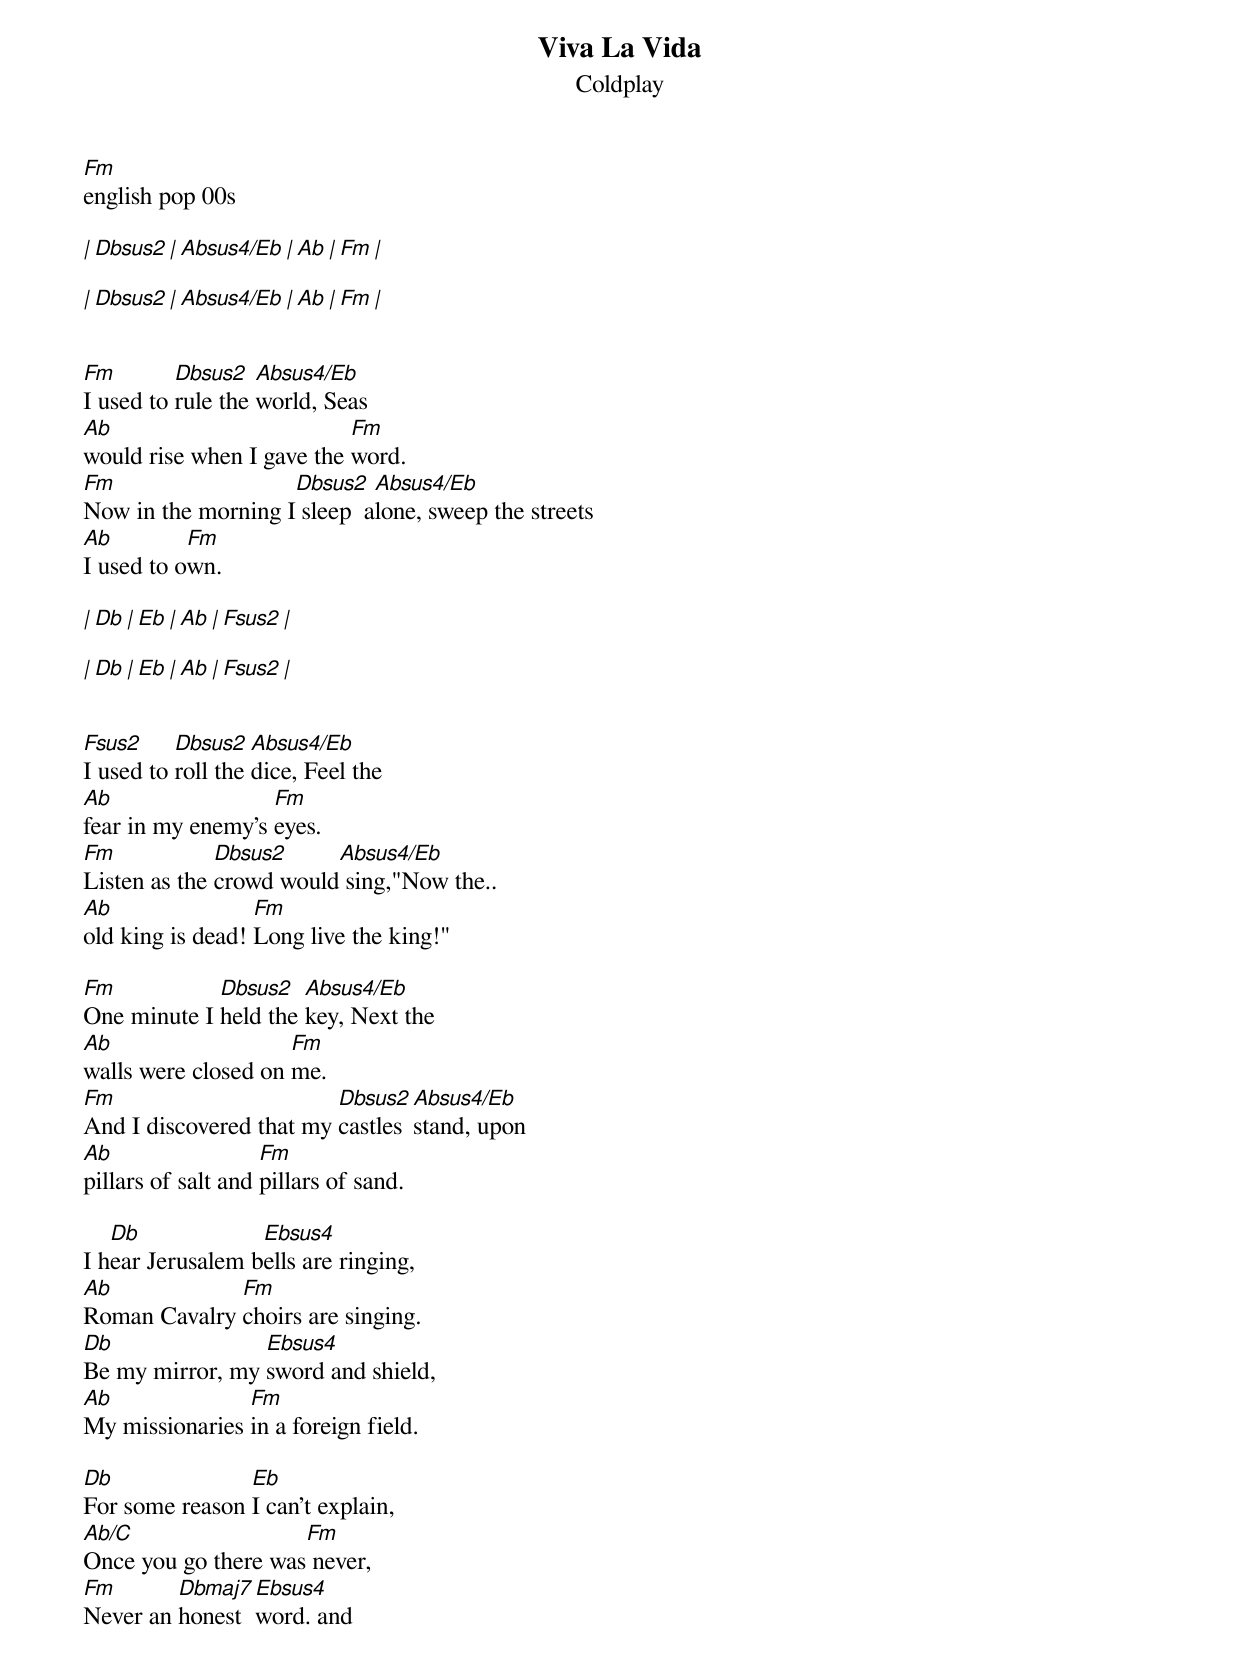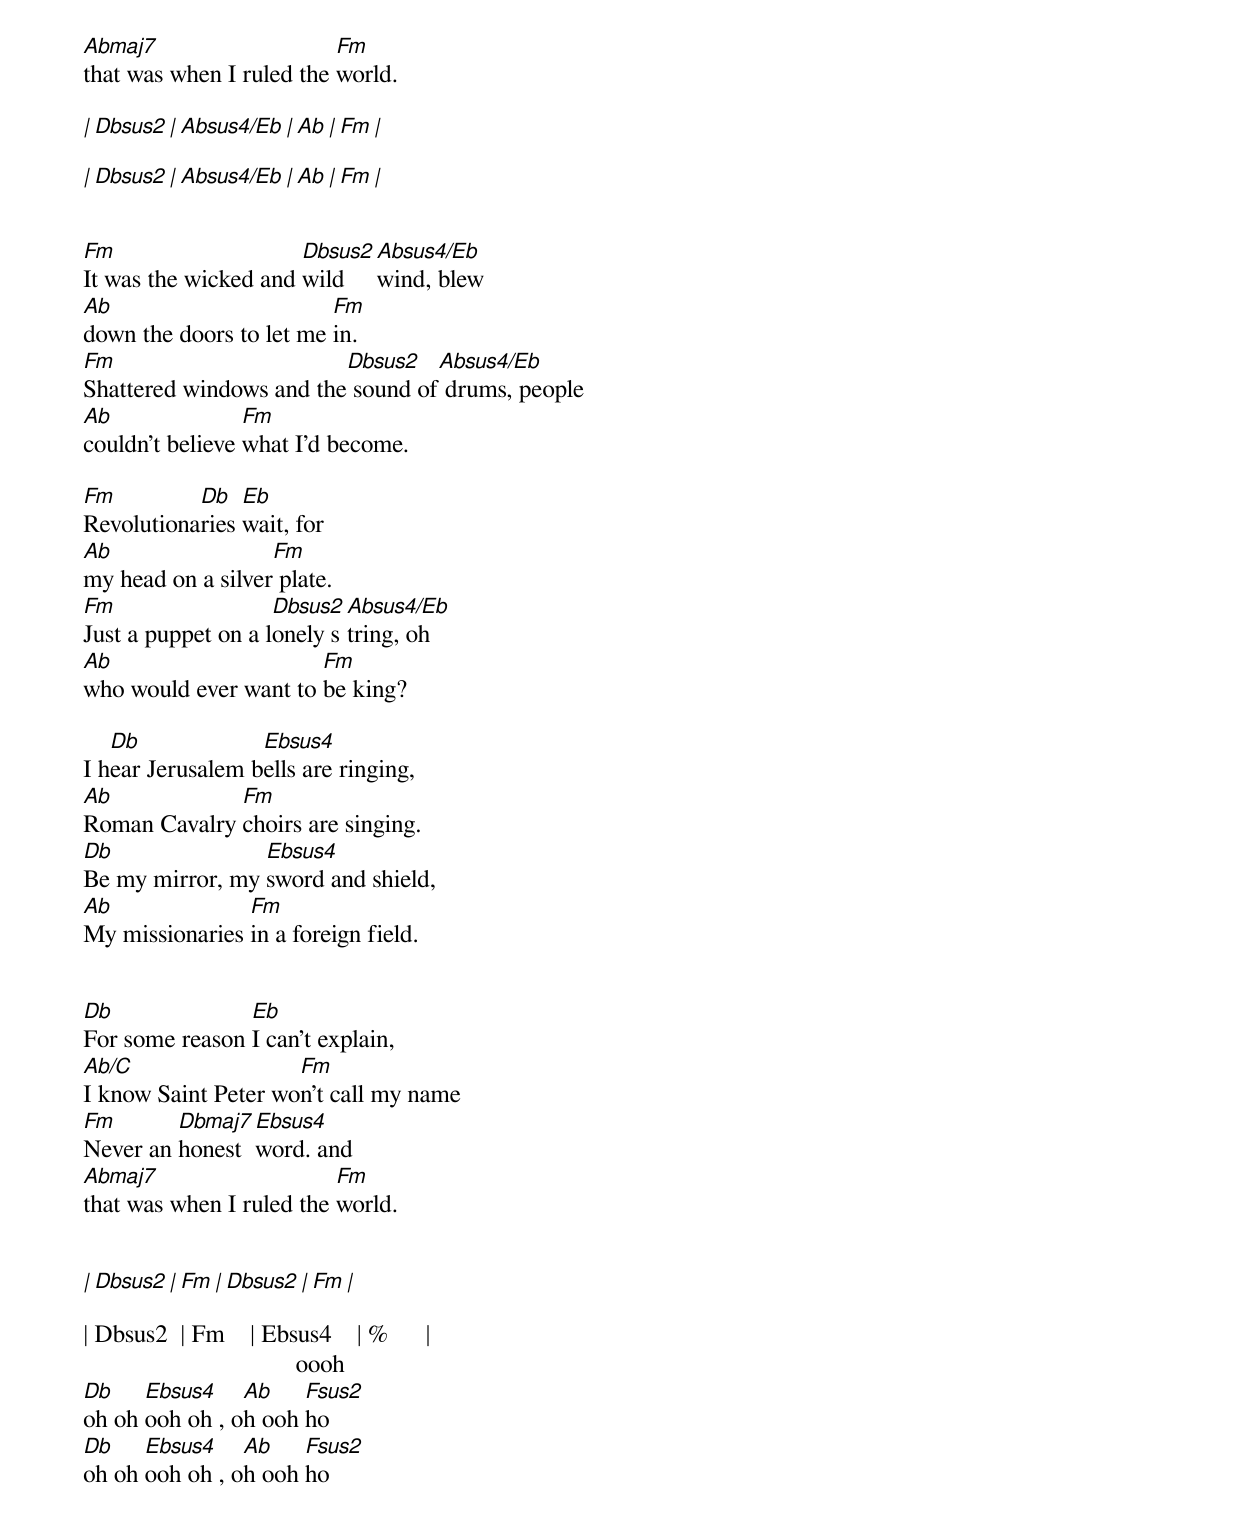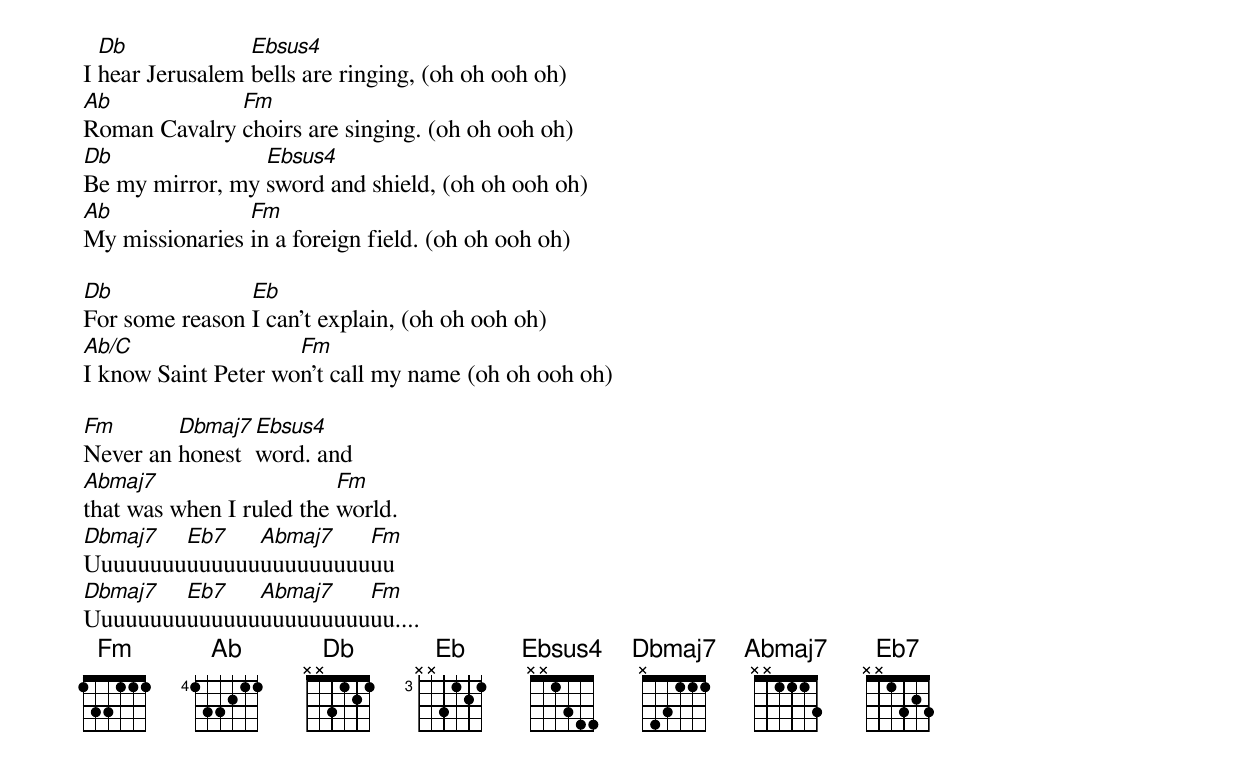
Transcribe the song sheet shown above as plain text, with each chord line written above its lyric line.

Viva La Vida
Coldplay
Fm
english pop 00s

| Dbsus2   | Absus4/Eb    | Ab      | Fm      |

| Dbsus2   | Absus4/Eb    | Ab      | Fm      |


Fm        Dbsus2   Absus4/Eb
I used to rule the world, Seas
Ab                         Fm
would rise when I gave the word.
Fm                  Dbsus2   Absus4/Eb
Now in the morning I sleep  alone, sweep the streets
Ab         Fm
I used to own.

| Db   | Eb   | Ab  | Fsus2  |

| Db   | Eb   | Ab  | Fsus2  |


Fsus2     Dbsus2   Absus4/Eb
I used to roll the dice, Feel the
Ab                 Fm
fear in my enemy's eyes.
Fm            Dbsus2     Absus4/Eb
Listen as the crowd would sing,"Now the..
Ab                Fm
old king is dead! Long live the king!"

Fm           Dbsus2   Absus4/Eb
One minute I held the key, Next the
Ab                   Fm
walls were closed on me.
Fm                       Dbsus2  Absus4/Eb
And I discovered that my castles stand, upon
Ab                  Fm
pillars of salt and pillars of sand.

   Db             Ebsus4
I hear Jerusalem bells are ringing,
Ab            Fm
Roman Cavalry choirs are singing.
Db               Ebsus4
Be my mirror, my sword and shield,
Ab              Fm
My missionaries in a foreign field.

Db              Eb
For some reason I can't explain,
Ab/C                 Fm
Once you go there was never,
Fm       Dbmaj7 Ebsus4
Never an honest word. and
Abmaj7                    Fm
that was when I ruled the world.

| Dbsus2   | Absus4/Eb    | Ab      | Fm      |

| Dbsus2   | Absus4/Eb    | Ab      | Fm      |


Fm                    Dbsus2 Absus4/Eb
It was the wicked and wild   wind, blew
Ab                       Fm
down the doors to let me in.
Fm                       Dbsus2   Absus4/Eb
Shattered windows and the sound of drums, people
Ab               Fm
couldn't believe what I'd become.

Fm         Db   Eb
Revolutionaries wait, for
Ab                 Fm
my head on a silver plate.
Fm                  Dbsus2 Absus4/Eb
Just a puppet on a lonely string, oh
Ab                     Fm
who would ever want to be king?

   Db             Ebsus4
I hear Jerusalem bells are ringing,
Ab            Fm
Roman Cavalry choirs are singing.
Db               Ebsus4
Be my mirror, my sword and shield,
Ab              Fm
My missionaries in a foreign field.


Db              Eb
For some reason I can't explain,
Ab/C                 Fm
I know Saint Peter won't call my name
Fm       Dbmaj7 Ebsus4
Never an honest word. and
Abmaj7                    Fm
that was when I ruled the world.


| Dbsus2  |  Fm   |  Dbsus2   | Fm     |

| Dbsus2  | Fm    | Ebsus4    | %      |
                                  oooh
Db    Ebsus4    Ab    Fsus2
oh oh ooh oh , oh ooh ho
Db    Ebsus4    Ab    Fsus2
oh oh ooh oh , oh ooh ho

  Db             Ebsus4
I hear Jerusalem bells are ringing, (oh oh ooh oh)
Ab            Fm
Roman Cavalry choirs are singing. (oh oh ooh oh)
Db               Ebsus4
Be my mirror, my sword and shield, (oh oh ooh oh)
Ab              Fm
My missionaries in a foreign field. (oh oh ooh oh)

Db              Eb
For some reason I can't explain, (oh oh ooh oh)
Ab/C                 Fm
I know Saint Peter won't call my name (oh oh ooh oh)

Fm       Dbmaj7 Ebsus4
Never an honest word. and
Abmaj7                    Fm
that was when I ruled the world.
Dbmaj7  Eb7   Abmaj7   Fm
Uuuuuuuuuuuuuuuuuuuuuuuuu
Dbmaj7  Eb7   Abmaj7   Fm
Uuuuuuuuuuuuuuuuuuuuuuuuu....
